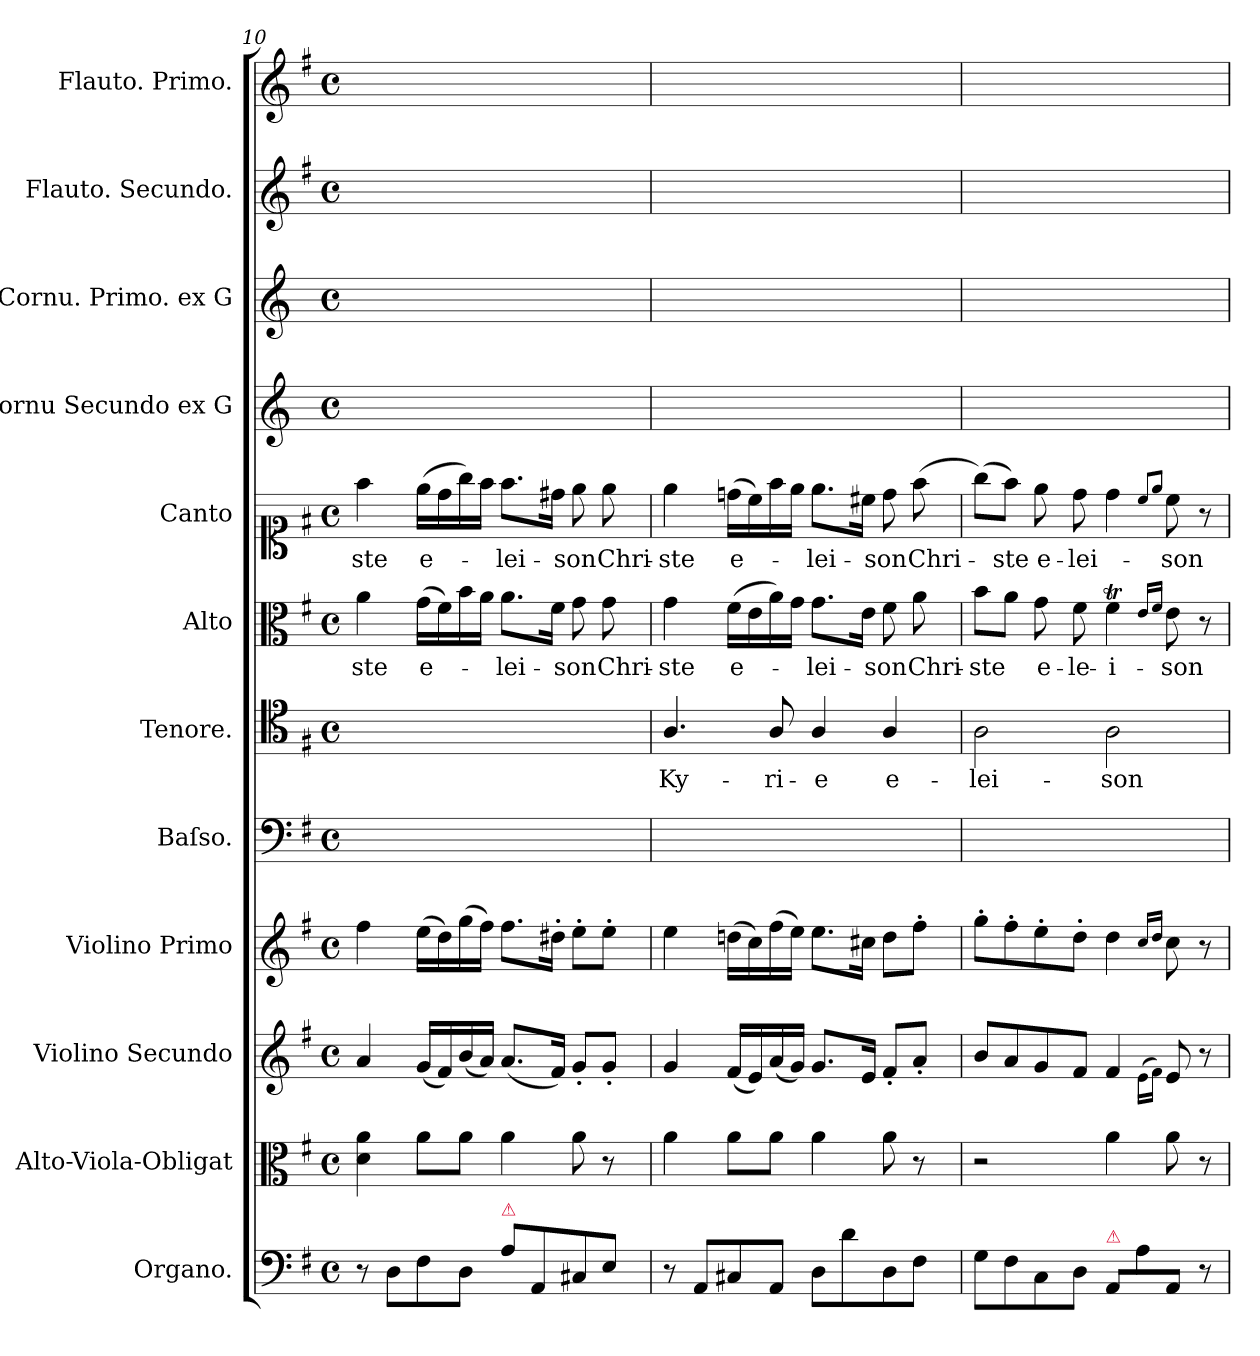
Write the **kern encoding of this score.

**kern	**kern	**kern	**kern	**kern	**kern	**text	**kern	**text	**kern	**text	**kern	**kern	**kern	**kern
*part12	*part11	*part10	*part9	*part8	*part7	*part7	*part6	*part6	*part5	*part5	*part4	*part3	*part2	*part1
*staff12	*staff11	*staff10	*staff9	*staff8	*staff7	*staff7	*staff6	*staff6	*staff5	*staff5	*staff4	*staff3	*staff2	*staff1
*I"Organo.	*I"Alto-Viola-Obligat	*I"Violino Secundo	*I"Violino Primo	*I"Baſso.	*I"Tenore.	*	*I"Alto	*	*I"Canto	*	*I"Cornu Secundo ex G	*I"Cornu. Primo. ex G	*I"Flauto. Secundo.	*I"Flauto. Primo.
*I'org	*I'vla	*I'vl 2	*I'vl 1	*I'B	*I'T	*	*I'A	*	*	*	*	*	*I'fl 2	*I'fl 1
*clefF4	*clefC3	*clefG2	*clefG2	*clefF4	*clefC4	*	*clefC3	*	*clefC1	*	*clefG2	*clefG2	*clefG2	*clefG2
*	*	*	*	*	*	*	*	*	*	*	*ITrd3c5	*ITrd3c5	*	*
*k[f#]	*k[f#]	*k[f#]	*k[f#]	*k[f#]	*k[f#]	*	*k[f#]	*	*k[f#]	*	*k[f#]	*k[f#]	*k[f#]	*k[f#]
*G:	*G:	*G:	*G:	*G:	*G:	*	*G:	*	*G:	*	*G:	*G:	*G:	*G:
*M4/4	*M4/4	*M4/4	*M4/4	*M4/4	*M4/4	*	*M4/4	*	*M4/4	*	*M4/4	*M4/4	*M4/4	*M4/4
*met(c)	*met(c)	*met(c)	*met(c)	*met(c)	*met(c)	*	*met(c)	*	*met(c)	*	*met(c)	*met(c)	*met(c)	*met(c)
=10	=10	=10	=10	=10	=10	=10	=10	=10	=10	=10	=10	=10	=10	=10
8r	4d\ 4a\	4a/	4ff#\	1ryy	1ryy	.	4a\	-ste	4ff#\	-ste	1ryy	1ryy	1ryy	1ryy
8D\L	.	.	.	.	.	.	.	.	.	.	.	.	.	.
8F#\	8a\L	(16g/LL	(16ee\LL	.	.	.	(16g\LL	e-	(16ee\LL	e-	.	.	.	.
.	.	16f#/)	16dd\)	.	.	.	16f#\)	.	16dd\	.	.	.	.	.
8D\J	8a\J	(16b/	(16gg\	.	.	.	16b\	.	16gg\)	.	.	.	.	.
.	.	16a/JJ)	16ff#\JJ)	.	.	.	16a\JJ	.	16ff#\JJ	.	.	.	.	.
!LO:TX:a:color=crimson:t=⚠	!	!	!	!	!	!	!	!	!	!	!	!	!	!
8A\L	4a\	(8.a/L	8.ff#\L	.	.	.	8.a\L	-lei-	8.ff#\L	-lei-	.	.	.	.
8AA/	.	.	.	.	.	.	.	.	.	.	.	.	.	.
.	.	16f#/Jk)	16dd#X'\Jk	.	.	.	16f#\Jk	.	16dd#X\Jk	.	.	.	.	.
8C#X/	8a\	8g'/L	8ee'\L	.	.	.	8g\	-son	8ee\	-son	.	.	.	.
8E/J	8r	8g'/J	8ee'\J	.	.	.	8g\	Chri-	8ee\	Chri-	.	.	.	.
=11	=11	=11	=11	=11	=11	=11	=11	=11	=11	=11	=11	=11	=11	=11
8r	4a\	4g/	4ee\	1ryy	4.A/	Ky-	4g\	-ste	4ee\	-ste	1ryy	1ryy	1ryy	1ryy
8AA/L	.	.	.	.	.	.	.	.	.	.	.	.	.	.
8C#X/	8a\L	(16f#/LL	(16ddn\LL	.	.	.	(16f#\LL	e-	(16ddn\LL	e-	.	.	.	.
.	.	16e/)	16cc\)	.	.	.	16e\	.	16cc\)	.	.	.	.	.
8AA/J	8a\J	(16a/	(16ff#\	.	8A/	-ri-	16a\)	.	16ff#\	.	.	.	.	.
.	.	16g/JJ)	16ee\JJ)	.	.	.	16g\JJ	.	16ee\JJ	.	.	.	.	.
8D\L	4a\	8.g/L	8.ee\L	.	4A/	-e	8.g\L	-lei-	8.ee\L	-lei-	.	.	.	.
8d\	.	.	.	.	.	.	.	.	.	.	.	.	.	.
.	.	16e/Jk	16cc#X\Jk	.	.	.	16e\Jk	.	16cc#X\Jk	.	.	.	.	.
8D\	8a\	8f#'/L	8dd\L	.	4A/	e-	8f#\	-son	8dd\	-son	.	.	.	.
8F#\J	8r	8a'/J	8ff#'\J	.	.	.	8a\	Chri-	(8ff#\	Chri-	.	.	.	.
=12	=12	=12	=12	=12	=12	=12	=12	=12	=12	=12	=12	=12	=12	=12
8G\L	2r	8b/L	8gg'\L	1ryy	2A\	-lei-	8b\L	-ste	(8gg\L)	.	1ryy	1ryy	1ryy	1ryy
8F#\	.	8a/	8ff#'\	.	.	.	8a\J	.	8ff#\J)	-ste	.	.	.	.
8C\	.	8g/	8ee'\	.	.	.	8g\	e-	8ee\	e-	.	.	.	.
8D\J	.	8f#/J	8dd'\J	.	.	.	8f#\	-le-	8dd\	-lei-	.	.	.	.
!LO:TX:a:color=crimson:t=⚠	!	!	!	!	!	!	!	!	!	!	!	!	!	!
8AA/L	4a\	4f#/	4dd\	.	2A\	-son	4f#t\	-i-	4dd\	.	.	.	.	.
8A\	.	.	.	.	.	.	.	.	.	.	.	.	.	.
.	.	(16qqe\LL	16qqcc/LL	.	.	.	16qqe/LL	.	8qqcc/L	.	.	.	.	.
.	.	16qqf#\JJ)	16qqdd/JJ	.	.	.	16qqf#/JJ	.	8qqee/J	.	.	.	.	.
8AA/J	8a\	8e/	8cc\	.	.	.	8e\	-son	8cc\	-son	.	.	.	.
8r	8r	8r	8r	.	.	.	8r	.	8r	.	.	.	.	.
=	=	=	=	=	=	=	=	=	=	=	=	=	=	=
*-	*-	*-	*-	*-	*-	*-	*-	*-	*-	*-	*-	*-	*-	*-
